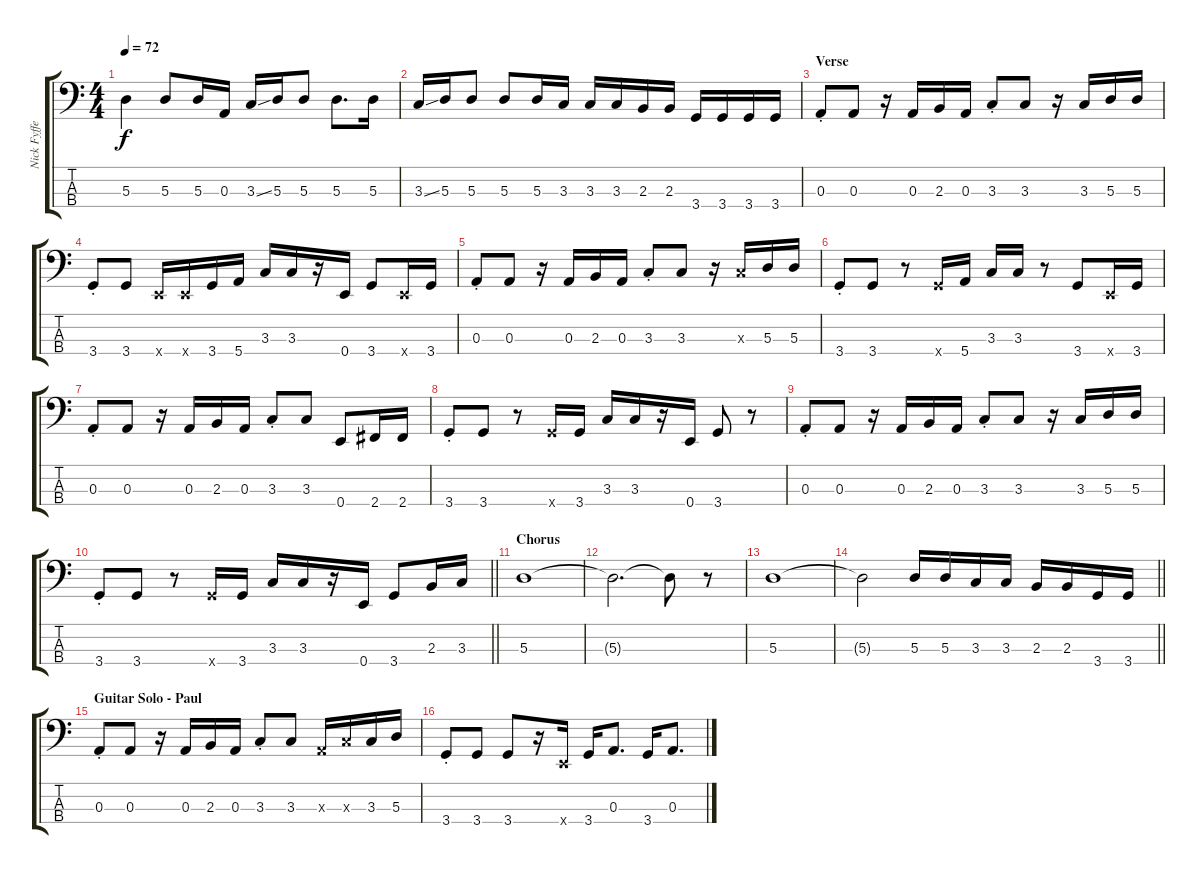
\track ("Nick Fyffe" "Nick Fyffe") {instrument electricbassfinger}
\staff {score tabs}
\tuning (G2 D2 A1 E1) {hide}
\ts (4 4)
\tempo 72
\clef f4
\ks c
5.3.4{dy f} 5.3.8 5.3.16 0.3.16 3.3{ss}.16 5.3.16 5.3.8 5.3.8{d} 5.3.16 |
3.3{ss}.16 5.3.16 5.3.8 5.3.8 5.3.16 3.3.16 3.3.16 3.3.16 2.3.16 2.3.16 3.4.16 3.4.16 3.4.16 3.4.16 |
\section ("" "Verse")
0.3{st}.8{volume 13} 0.3.8 r.16 0.3.16 2.3.16 0.3.16 3.3{st}.8 3.3.8 r.16 3.3.16 5.3.16 5.3.16 |
3.4{st}.8 3.4.8 0.4{x}.16 0.4{x}.16 3.4.16 5.4.16 3.3.16 3.3.16 r.16 0.4.16 3.4.8 0.4{x}.16 3.4.16 |
0.3{st}.8 0.3.8 r.16 0.3.16 2.3.16 0.3.16 3.3{st}.8 3.3.8 r.16 3.3{x}.16 5.3.16 5.3.16 |
3.4{st}.8 3.4.8 r.8 3.4{x}.16 5.4.16 3.3.16 3.3.16 r.8 3.4.8 0.4{x}.16 3.4.16 |
0.3{st}.8 0.3.8 r.16 0.3.16 2.3.16 0.3.16 3.3{st}.8 3.3.8 0.4.8 2.4.16 2.4.16 |
3.4{st}.8 3.4.8 r.8 3.4{x}.16 3.4.16 3.3.16 3.3.16 r.16 0.4.16 3.4.8 r.8 |
0.3{st}.8 0.3.8 r.16 0.3.16 2.3.16 0.3.16 3.3{st}.8 3.3.8 r.16 3.3.16 5.3.16 5.3.16 |
\barLineRight lightlight
3.4{st}.8 3.4.8 r.8 3.4{x}.16 3.4.16 3.3.16 3.3.16 r.16 0.4.16 3.4.8 2.3.16 3.3.16 |
\section ("" "Chorus")
5.3.1{volume 6} |
5.3{t}.2{d} 5.3{t}.8 r.8{volume 13} |
5.3.1{volume 9} |
\barLineRight lightlight
5.3{t}.2 5.3.16{volume 13} 5.3.16 3.3.16 3.3.16 2.3.16 2.3.16 3.4.16 3.4.16 |
\section ("" "Guitar Solo - Paul")
0.3{st}.8 0.3.8 r.16 0.3.16 2.3.16 0.3.16 3.3{st}.8 3.3.8 0.3{x}.16 3.3{x}.16 3.3.16 5.3.16 |
3.4{st}.8 3.4.8 3.4.8 r.16 0.4{x}.16 3.4.16 0.3.8{d} 3.4.16 0.3.8{d}
